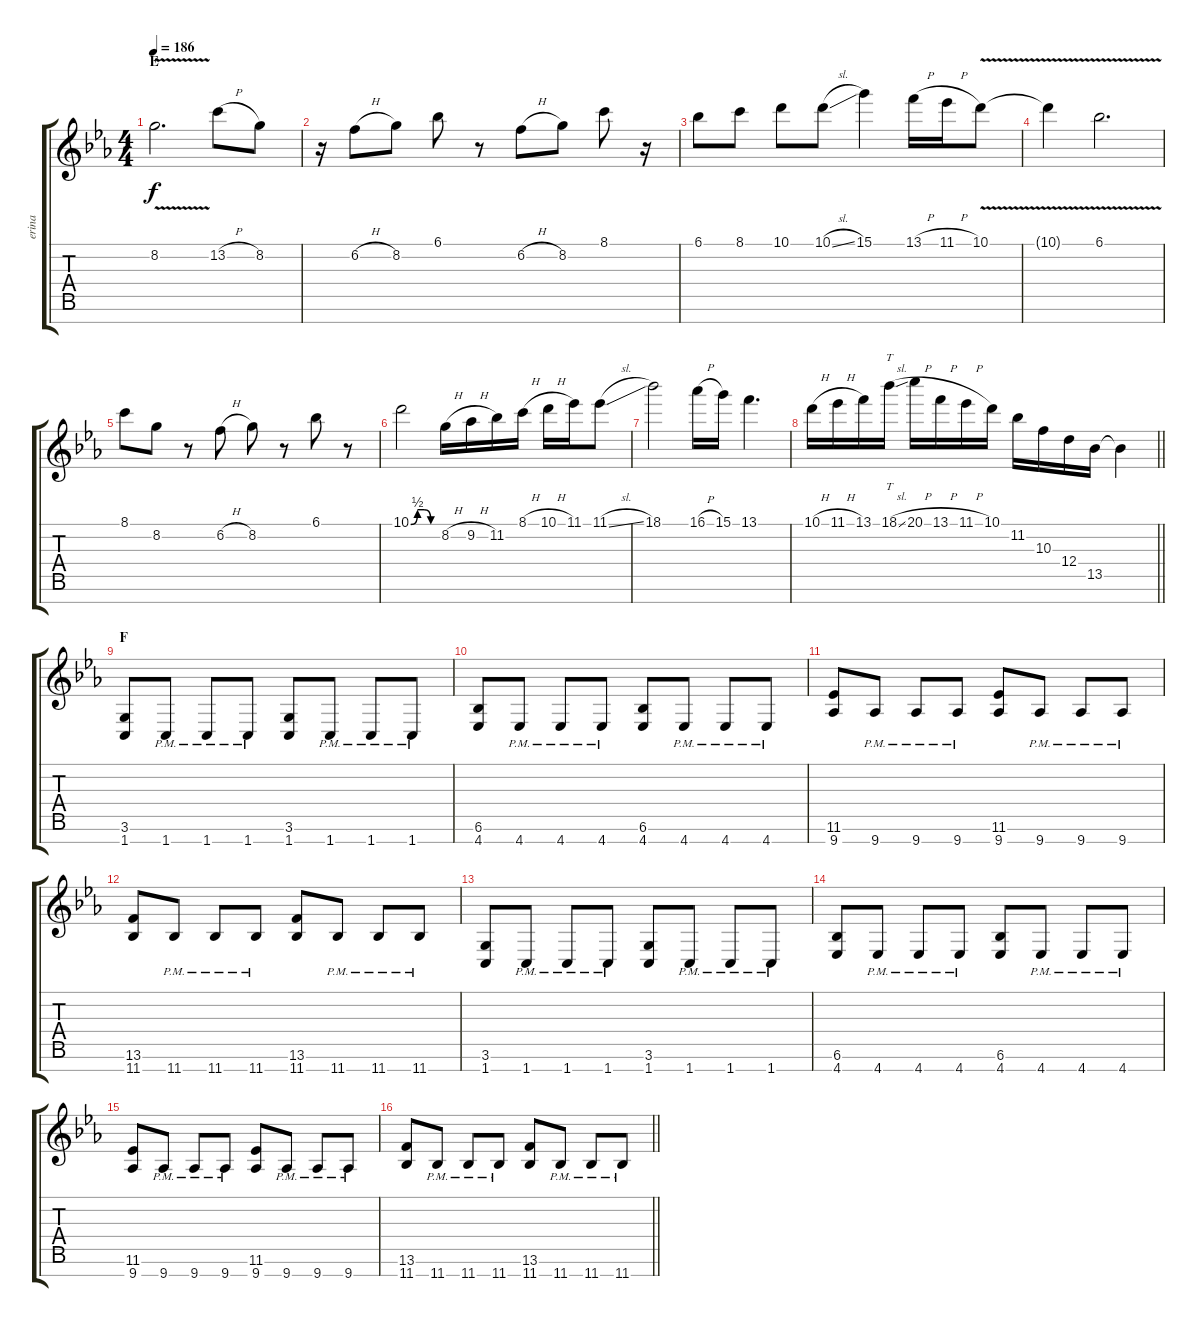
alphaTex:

\track ("erina" "erina") {instrument overdrivenguitar}
\staff {score tabs}
\tuning (E4 B3 G3 D3 A2 E2 B1) {hide}
\ts (4 4)
\section ("" "E")
\tempo 186
\clef g2
\ks cminor
8.2{v}.2{d dy f volume 15 balance 8} 13.2{h}.8 8.2.8 |
r.16 6.2{h}.8 8.2.8 6.1.8 r.8 6.2{h}.8 8.2.8 8.1.8 r.16 |
6.1.8 8.1.8 10.1.8 10.1{sl}.8 15.1.4 13.1{h}.16 11.1{h}.16 10.1{v}.8 |
10.1{t}.4 6.1{v}.2{d} |
8.1.8 8.2.8 r.8 6.2{h}.8 8.2.8 r.8 6.1.8 r.8 |
10.1{be (custom 0 0 15 2 30 2 45 0 60 0)}.2 8.2{h}.16 9.2{h}.16 11.2.16 8.1{h}.16 10.1{h}.16 11.1.16 11.1{sl}.8 |
18.1.2 16.1{h}.16 15.1.16 13.1.4{d} |
\barLineRight lightlight
10.1{h}.16 11.1{h}.16 13.1.16 18.1{sl}.16{tt} 20.1{h}.16 13.1{h}.16 11.1{h}.16 10.1.16 11.2.16 10.3.16 12.4.16 13.5.16 13.5{t}.4 |
\section ("" "F")
(3.6 1.7).8{volume 12} 1.7{pm}.8 1.7{pm}.8 1.7{pm}.8 (3.6 1.7).8 1.7{pm}.8 1.7{pm}.8 1.7{pm}.8 |
(6.6 4.7).8 4.7{pm}.8 4.7{pm}.8 4.7{pm}.8 (6.6 4.7).8 4.7{pm}.8 4.7{pm}.8 4.7{pm}.8 |
(11.6 9.7).8 9.7{pm}.8 9.7{pm}.8 9.7{pm}.8 (11.6 9.7).8 9.7{pm}.8 9.7{pm}.8 9.7{pm}.8 |
(13.6 11.7).8 11.7{pm}.8 11.7{pm}.8 11.7{pm}.8 (13.6 11.7).8 11.7{pm}.8 11.7{pm}.8 11.7{pm}.8 |
(3.6 1.7).8 1.7{pm}.8 1.7{pm}.8 1.7{pm}.8 (3.6 1.7).8 1.7{pm}.8 1.7{pm}.8 1.7{pm}.8 |
(6.6 4.7).8 4.7{pm}.8 4.7{pm}.8 4.7{pm}.8 (6.6 4.7).8 4.7{pm}.8 4.7{pm}.8 4.7{pm}.8 |
(11.6 9.7).8 9.7{pm}.8 9.7{pm}.8 9.7{pm}.8 (11.6 9.7).8 9.7{pm}.8 9.7{pm}.8 9.7{pm}.8 |
\barLineRight lightlight
(13.6 11.7).8 11.7{pm}.8 11.7{pm}.8 11.7{pm}.8 (13.6 11.7).8 11.7{pm}.8 11.7{pm}.8 11.7{pm}.8
